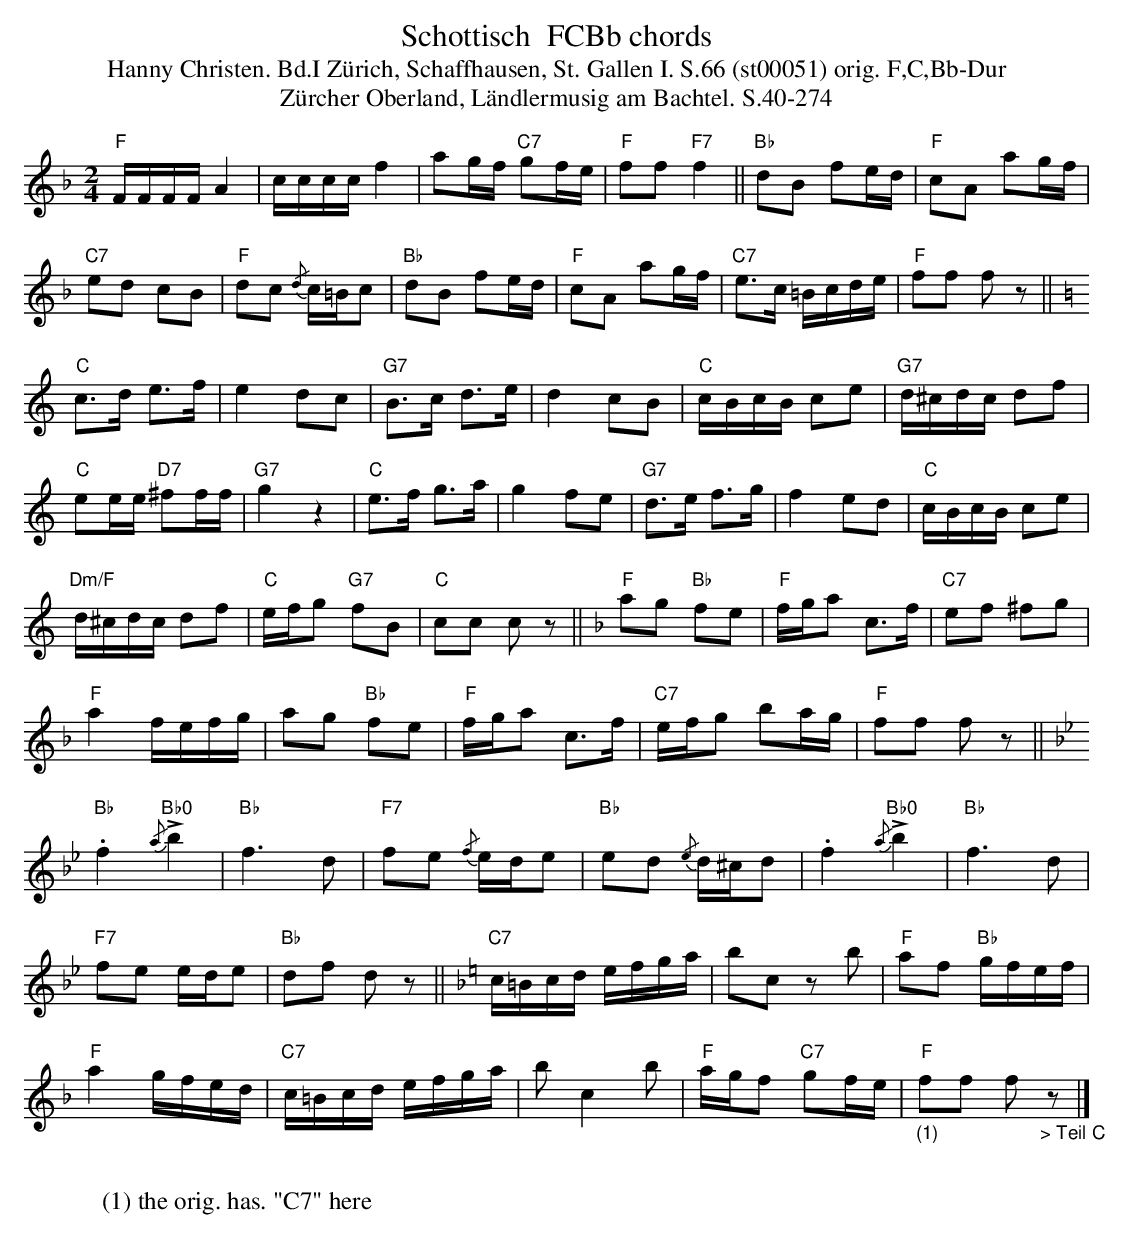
X:1
T: Schottisch  FCBb chords
T:Hanny Christen. Bd.I Zürich, Schaffhausen, St. Gallen I. S.66 (st00051) orig. F,C,Bb-Dur
T: Z\"urcher Oberland, L\"andlermusig am Bachtel. S.40-274
M:2/4
L:1/16
K:F %%MIDI gchordon
"F"FFFFA4 | ccccf4 | a2gf "C7"g2fe | "F"f2f2"F7"f4 || "Bb"d2B2 f2ed | "F"c2A2 a2gf |
"C7"e2d2 c2B2 | "F"d2c2 {/d}c=Bc2 | "Bb"d2B2 f2ed |  "F"c2A2 a2gf | "C7"e3c =Bcde | "F"f2f2 f2z2 || [K:C]
"C"c3d e3f | e4d2c2 | "G7"B3c d3e | d4c2B2 | "C"cBcB c2e2 | "G7"d^cdc d2f2 |
"C"e2ee "D7"^f2ff | "G7"g4z4 | "C"e3f g3a | g4f2e2 | "G7"d3e f3g | f4e2d2 | "C"cBcB c2e2 |
"Dm/F"d^cdc d2f2 | "C"efg2 "G7"f2B2 | "C"c2c2 c2z2 || [K:F] "F"a2g2 "Bb"f2e2 | "F"fga2 c3f | "C7"e2f2 ^f2g2 |
"F"a4fefg | a2g2 "Bb"f2e2 | "F"fga2 c3f | "C7"efg2 b2ag | "F"f2f2 f2z2 || [K:Bb]
"Bb".f4 "Bb0"+>+{/a}b4 | "Bb"f6d2 | "F7"f2e2 {/f}ede2 | "Bb"e2d2 {/e}d^cd2 | .f4 "Bb0"+>+{/a}b4 | "Bb"f6d2 |
"F7"f2e2 ede2 | "Bb"d2f2 d2z2 || [K:F] "C7"c=Bcd efga | b2c2 z2b2 | "F"a2f2 "Bb"gfef |
"F"a4 gfed | "C7"c=Bcd efga | b2c4b2 | "F"agf2 "C7"g2fe |"_(1)" "F"f2f2 f2"_> Teil C"z2 |]
W:
W: (1) the orig. has. "C7" here
